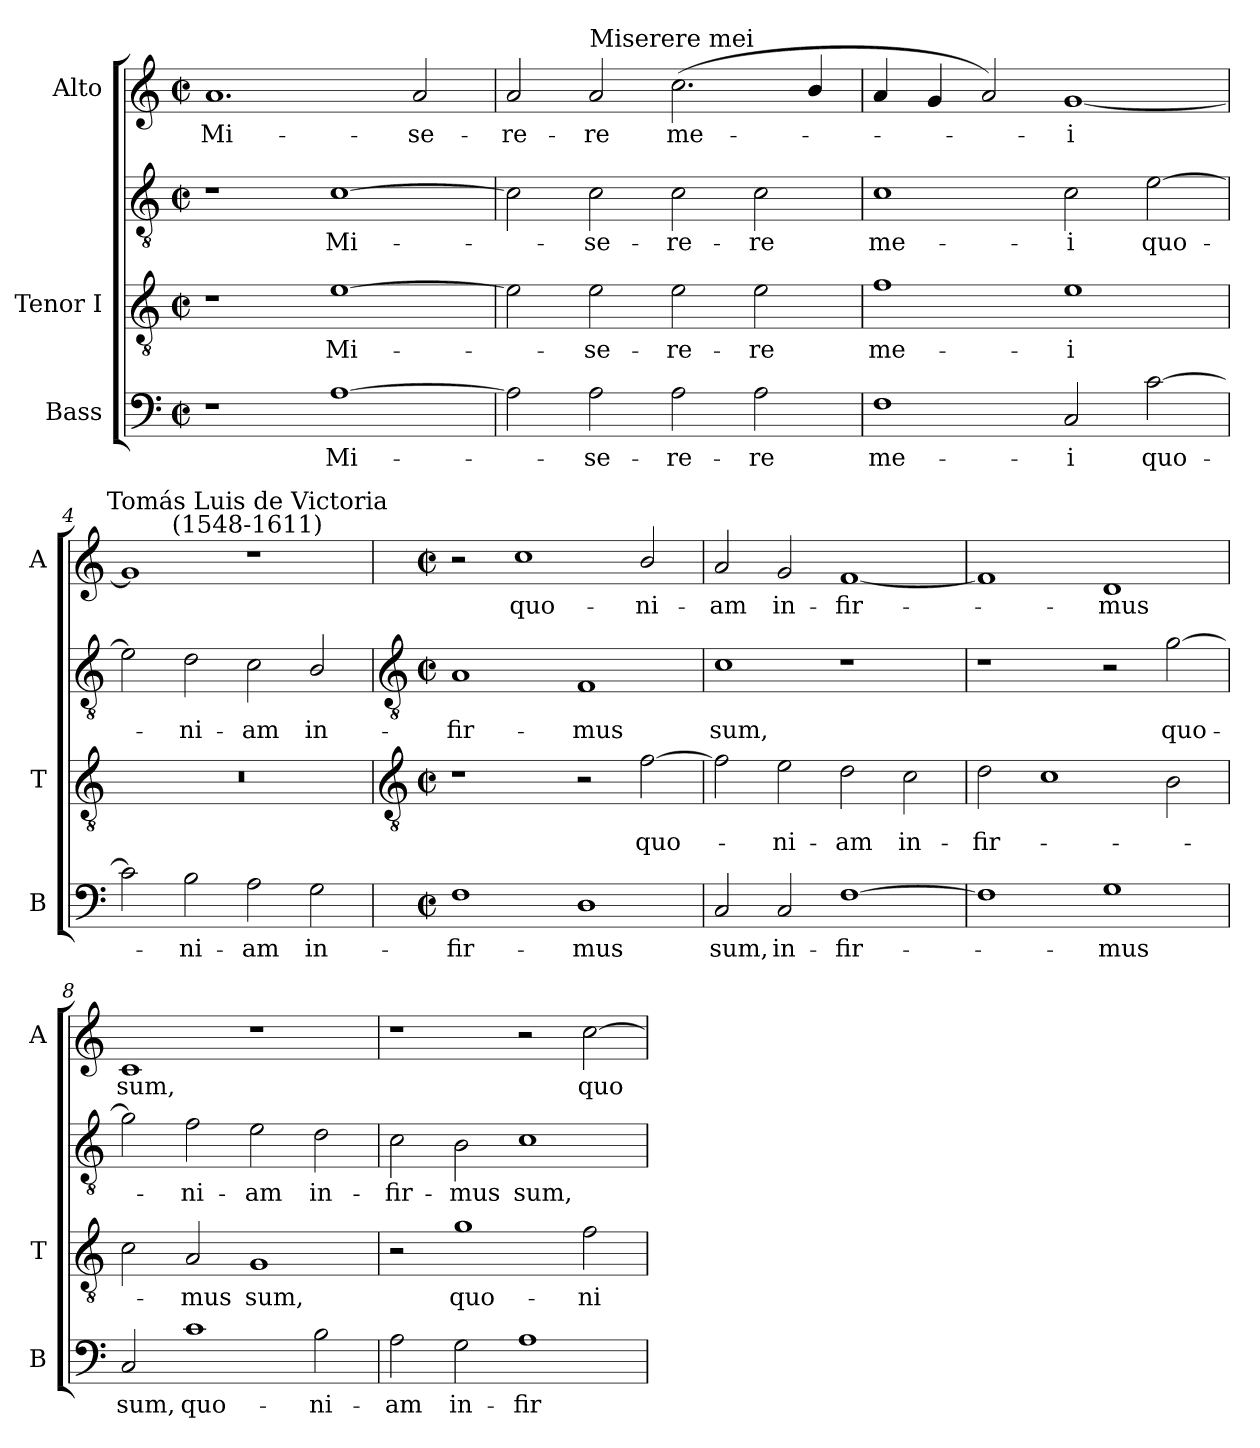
**kern	**text	**kern	**text	**kern	**text	**kern	**text
*part3	*part3	*part2	*part2	*part2	*part2	*part1	*part1
*staff4	*staff4	*staff3	*staff3	*staff2	*staff2	*staff1	*staff1
*I"Bass	*	*I"Tenor I	*	*	*	*I"Alto	*
*I'B	*	*I'T	*	*	*	*I'A	*
*clefF4	*	*clefGv2	*	*clefGv2	*	*clefG2	*
*k[]	*	*k[]	*	*k[]	*	*k[]	*
*C:	*	*C:	*	*C:	*	*C:	*
*M4/2	*	*M4/2	*	*M4/2	*	*M4/2	*
*met(c|)	*	*met(c|)	*	*met(c|)	*	*met(c|)	*
=1	=1	=1	=1	=1	=1	=1	=1
!	!	!	!	!	!	!	!LO:LY:b
1r	.	1r	.	1r	.	1.a	Mi-
!	!LO:LY:b	!	!LO:LY:b	!	!LO:LY:b	!	!
[1A	Mi-	[1e	Mi-	[1c	Mi-	.	.
!	!	!	!	!	!	!	!LO:LY:b
.	.	.	.	.	.	2a	-se-
=2	=2	=2	=2	=2	=2	=2	=2
!	!	!	!	!	!	!	!LO:LY:b
2A]	.	2e]	.	2c]	.	2a	-re-
!	!LO:LY:b	!	!LO:LY:b	!	!LO:LY:b	!	!LO:LY:b
2A	se-	2e	se-	2c	se-	2a	-re
!	!	!	!	!	!	!LO:TX:a:cj:t=Miserere mei	!
!	!LO:LY:b	!	!LO:LY:b	!	!LO:LY:b	!	!LO:LY:b
2A	-re-	2e	-re-	2c	-re-	(<2.cc	me-
!	!LO:LY:b	!	!LO:LY:b	!	!LO:LY:b	!	!
2A	-re	2e	-re	2c	-re	.	.
.	.	.	.	.	.	4b/	.
=3	=3	=3	=3	=3	=3	=3	=3
!	!LO:LY:b	!	!LO:LY:b	!	!LO:LY:b	!	!
1F	me-	1f	me-	1c	me-	4a	.
.	.	.	.	.	.	4g	.
.	.	.	.	.	.	2a)	.
!	!LO:LY:b	!	!LO:LY:b	!	!LO:LY:b	!	!LO:LY:b
2C	-i	1e	-i	2c	-i	[1g	i
!	!LO:LY:b	!	!	!	!LO:LY:b	!	!
[2c	quo-	.	.	[2e	quo-	.	.
=4	=4	=4	=4	=4	=4	=4	=4
2c]	.	0r	.	2e]	.	1g]	.
!	!LO:LY:b	!	!	!	!LO:LY:b	!	!
2B	ni-	.	.	2d	ni-	.	.
!	!	!	!	!	!	!LO:TX:a:cj:t=Tomás Luis de Victoria\n(1548-1611)	!
!	!LO:LY:b	!	!	!	!LO:LY:b	!	!
2A	-am	.	.	2c	-am	1r	.
!	!LO:LY:b	!	!	!	!LO:LY:b	!	!
2G	in-	.	.	2B/	in-	.	.
!!LO:LB:g=z
=5	=5	=5	=5	=5	=5	=5	=5
*	*	*clefGv2	*	*clefGv2	*	*	*
*M4/2	*	*M4/2	*	*M4/2	*	*M4/2	*
*met(c|)	*	*met(c|)	*	*met(c|)	*	*met(c|)	*
!	!LO:LY:b	!	!	!	!LO:LY:b	!	!
1F	-fir-	1r	.	1A	-fir-	2r	.
!	!	!	!	!	!	!	!LO:LY:b
.	.	.	.	.	.	1cc	quo-
!	!LO:LY:b	!	!	!	!LO:LY:b	!	!
1D	-mus	2r	.	1F	-mus	.	.
!	!	!	!LO:LY:b	!	!	!	!LO:LY:b
.	.	[2f	quo-	.	.	2b/	-ni-
=6	=6	=6	=6	=6	=6	=6	=6
!	!LO:LY:b	!	!	!	!LO:LY:b	!	!LO:LY:b
2C	sum,	2f]	.	1c	sum,	2a	-am
!	!LO:LY:b	!	!LO:LY:b	!	!	!	!LO:LY:b
2C	in-	2e	ni-	.	.	2g	in-
!	!LO:LY:b	!	!LO:LY:b	!	!	!	!LO:LY:b
[1F	-fir-	2d	-am	1r	.	[1f	-fir-
!	!	!	!LO:LY:b	!	!	!	!
.	.	2c	in-	.	.	.	.
=7	=7	=7	=7	=7	=7	=7	=7
!	!	!	!LO:LY:b	!	!	!	!
1F]	.	2d	fir-	1r	.	1f]	.
.	.	1c	.	.	.	.	.
!	!LO:LY:b	!	!	!	!	!	!LO:LY:b
1G	mus	.	.	2r	.	1d	mus
!	!	!	!	!	!LO:LY:b	!	!
.	.	2B	.	[2g	-quo-	.	.
=8	=8	=8	=8	=8	=8	=8	=8
!	!LO:LY:b	!	!	!	!	!	!LO:LY:b
2C	sum,	2c	.	2g]	.	1c	sum,
!	!LO:LY:b	!	!LO:LY:b	!	!LO:LY:b	!	!
1c	quo-	2A	-mus	2f	ni-	.	.
!	!	!	!LO:LY:b	!	!LO:LY:b	!	!
.	.	1G	sum,	2e	-am	1r	.
!	!LO:LY:b	!	!	!	!LO:LY:b	!	!
2B	-ni-	.	.	2d	in-	.	.
=9	=9	=9	=9	=9	=9	=9	=9
!	!LO:LY:b	!	!	!	!LO:LY:b	!	!
2A	-am	2r	.	2c	fir-	1r	.
!	!LO:LY:b	!	!LO:LY:b	!	!LO:LY:b	!	!
2G	in-	1g	quo-	2B	-mus	.	.
!	!LO:LY:b	!	!	!	!LO:LY:b	!	!
1A	-fir-	.	.	1c	sum,	2r	.
!	!	!	!LO:LY:b	!	!	!	!LO:LY:b
.	.	2f	-ni-	.	.	[2cc	quo-
=	=	=	=	=	=	=	=
*-	*-	*-	*-	*-	*-	*-	*-
